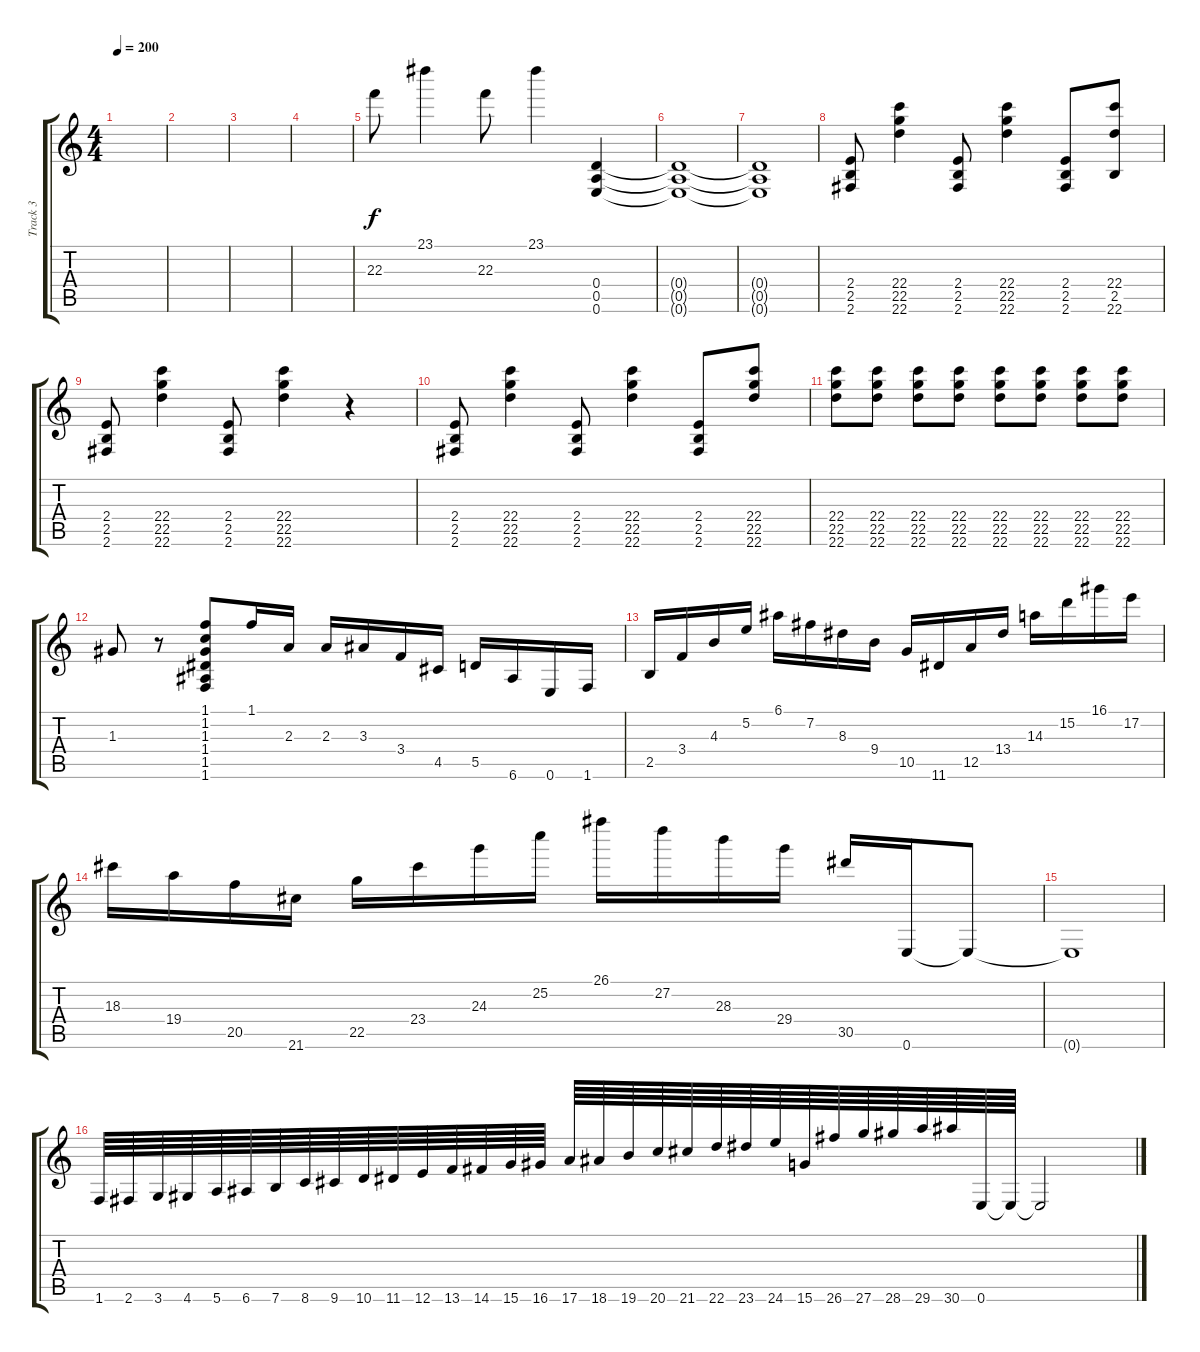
\track ("Track 3" "Track 3") {instrument overdrivenguitar}
\staff {score tabs}
\tuning (E4 B3 G3 D3 A2 E2) {hide}
\ts (4 4)
\tempo 200
\clef g2
\ks c
|
|
|
|
22.3.8 23.1.4 22.3.8 23.1.4 (0.4 0.5 0.6).4 |
(0.4{t} 0.5{t} 0.6{t}).1 |
(0.4{t} 0.5{t} 0.6{t}).1 |
(2.4 2.5 2.6).8 (22.4 22.5 22.6).4 (2.4 2.5 2.6).8 (22.4 22.5 22.6).4 (2.4 2.5 2.6).8 (22.4 2.5 22.6).8 |
(2.4 2.5 2.6).8 (22.4 22.5 22.6).4 (2.4 2.5 2.6).8 (22.4 22.5 22.6).4 r.4 |
(2.4 2.5 2.6).8 (22.4 22.5 22.6).4 (2.4 2.5 2.6).8 (22.4 22.5 22.6).4 (2.4 2.5 2.6).8 (22.4 22.5 22.6).8 |
(22.4 22.5 22.6).8 (22.4 22.5 22.6).8 (22.4 22.5 22.6).8 (22.4 22.5 22.6).8 (22.4 22.5 22.6).8 (22.4 22.5 22.6).8 (22.4 22.5 22.6).8 (22.4 22.5 22.6).8 |
1.3.8 r.8 (1.1 1.2 1.3 1.4 1.5 1.6).8 1.1.16 2.3.16 2.3.16 3.3.16 3.4.16 4.5.16 5.5.16 6.6.16 0.6.16 1.6.16 |
2.5.16 3.4.16 4.3.16 5.2.16 6.1.16 7.2.16 8.3.16 9.4.16 10.5.16 11.6.16 12.5.16 13.4.16 14.3.16 15.2.16 16.1.16 17.2.16 |
18.3.16 19.4.16 20.5.16 21.6.16 22.5.16 23.4.16 24.3.16 25.2.16 26.1.16 27.2.16 28.3.16 29.4.16 30.5.16 0.6.16 0.6{t}.8 |
0.6{t}.1 |
1.6.64 2.6.64 3.6.64 4.6.64 5.6.64 6.6.64 7.6.64 8.6.64 9.6.64 10.6.64 11.6.64 12.6.64 13.6.64 14.6.64 15.6.64 16.6.64 17.6.64 18.6.64 19.6.64 20.6.64 21.6.64 22.6.64 23.6.64 24.6.64 15.6.64 26.6.64 27.6.64 28.6.64 29.6.64 30.6.64 0.6.64 0.6{t}.64 0.6{t}.2
